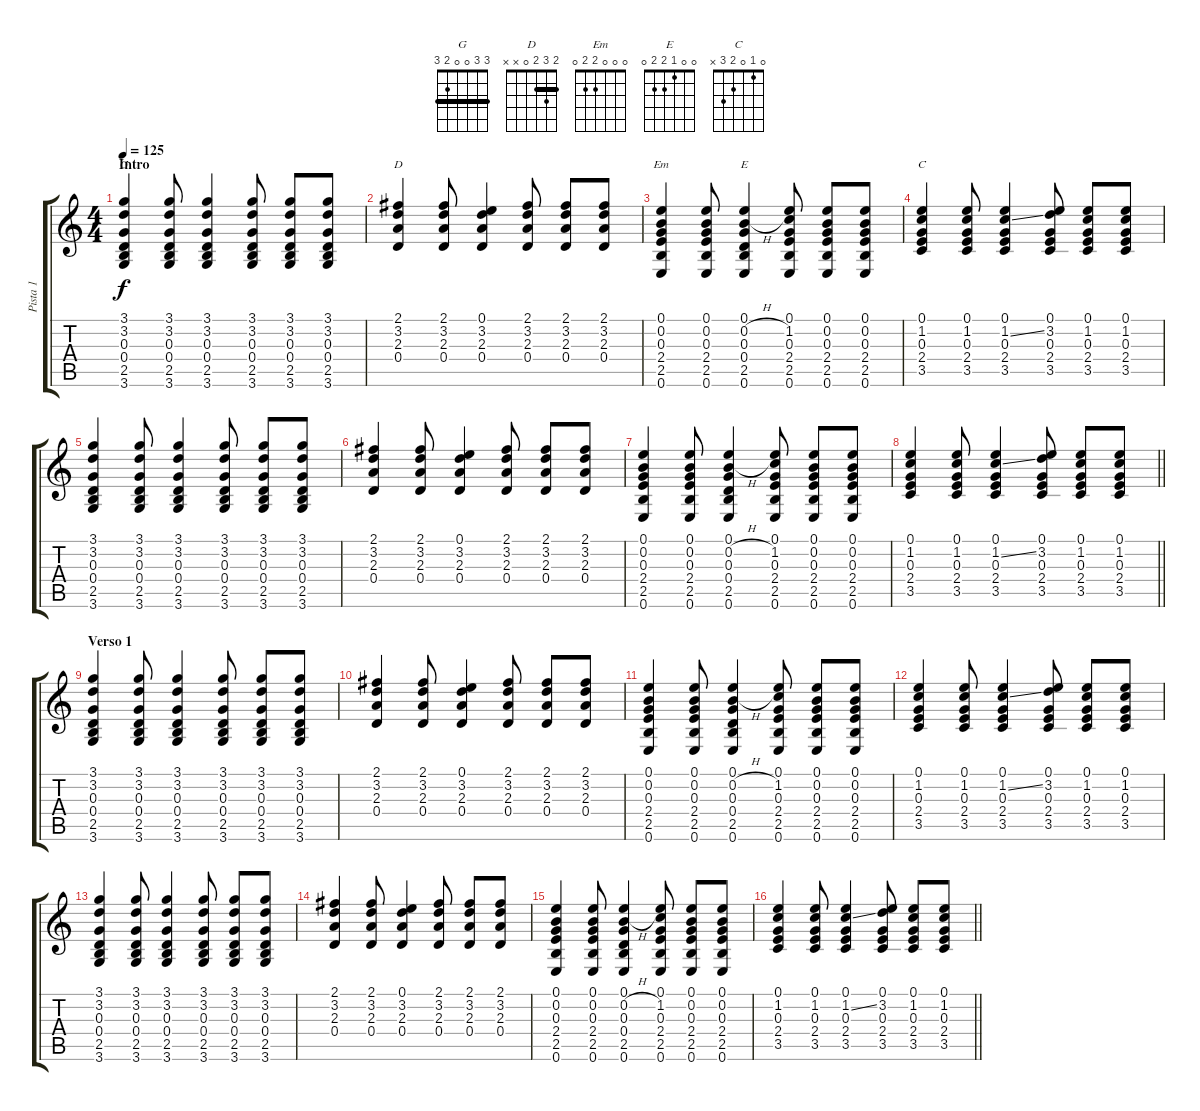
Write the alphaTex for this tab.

\track ("Pista 1" "Pista 1") {instrument acousticguitarsteel}
\staff {score tabs}
\tuning (E4 B3 G3 D3 A2 E2) {hide}
\chord ("G" 3 3 0 0 2 3) {barre 3}
\chord ("D" 2 3 2 0 x x) {barre 2}
\chord ("Em" 0 0 0 2 2 0)
\chord ("E" 0 0 1 2 2 0)
\chord ("C" 0 1 0 2 3 x)
\ts (4 4)
\section ("" "Intro")
\tempo 125
\clef g2
\ks c
(3.1 3.2 0.3 0.4 2.5 3.6).4{ch "G" dy f instrument acousticguitarsteel} (3.1 3.2 0.3 0.4 2.5 3.6).8 (3.1 3.2 0.3 0.4 2.5 3.6).4 (3.1 3.2 0.3 0.4 2.5 3.6).8 (3.1 3.2 0.3 0.4 2.5 3.6).8 (3.1 3.2 0.3 0.4 2.5 3.6).8 |
(2.1 3.2 2.3 0.4).4{ch "D"} (2.1 3.2 2.3 0.4).8 (0.1 3.2 2.3 0.4).4 (2.1 3.2 2.3 0.4).8 (2.1 3.2 2.3 0.4).8 (2.1 3.2 2.3 0.4).8 |
(0.1 0.2 0.3 2.4 2.5 0.6).4{ch "Em"} (0.1 0.2 0.3 2.4 2.5 0.6).8 (0.1 0.2{h} 0.3 0.4 2.5 0.6).4{ch "E"} (0.1 1.2 0.3 2.4 2.5 0.6).8 (0.1 0.2 0.3 2.4 2.5 0.6).8 (0.1 0.2 0.3 2.4 2.5 0.6).8 |
(0.1 1.2 0.3 2.4 3.5).4{ch "C"} (0.1 1.2 0.3 2.4 3.5).8 (0.1 1.2{ss} 0.3 2.4 3.5).4 (0.1 3.2 0.3 2.4 3.5).8 (0.1 1.2 0.3 2.4 3.5).8 (0.1 1.2 0.3 2.4 3.5).8 |
(3.1 3.2 0.3 0.4 2.5 3.6).4 (3.1 3.2 0.3 0.4 2.5 3.6).8 (3.1 3.2 0.3 0.4 2.5 3.6).4 (3.1 3.2 0.3 0.4 2.5 3.6).8 (3.1 3.2 0.3 0.4 2.5 3.6).8 (3.1 3.2 0.3 0.4 2.5 3.6).8 |
(2.1 3.2 2.3 0.4).4 (2.1 3.2 2.3 0.4).8 (0.1 3.2 2.3 0.4).4 (2.1 3.2 2.3 0.4).8 (2.1 3.2 2.3 0.4).8 (2.1 3.2 2.3 0.4).8 |
(0.1 0.2 0.3 2.4 2.5 0.6).4 (0.1 0.2 0.3 2.4 2.5 0.6).8 (0.1 0.2{h} 0.3 0.4 2.5 0.6).4 (0.1 1.2 0.3 2.4 2.5 0.6).8 (0.1 0.2 0.3 2.4 2.5 0.6).8 (0.1 0.2 0.3 2.4 2.5 0.6).8 |
\barLineRight lightlight
(0.1 1.2 0.3 2.4 3.5).4 (0.1 1.2 0.3 2.4 3.5).8 (0.1 1.2{ss} 0.3 2.4 3.5).4 (0.1 3.2 0.3 2.4 3.5).8 (0.1 1.2 0.3 2.4 3.5).8 (0.1 1.2 0.3 2.4 3.5).8 |
\section ("" "Verso 1")
(3.1 3.2 0.3 0.4 2.5 3.6).4 (3.1 3.2 0.3 0.4 2.5 3.6).8 (3.1 3.2 0.3 0.4 2.5 3.6).4 (3.1 3.2 0.3 0.4 2.5 3.6).8 (3.1 3.2 0.3 0.4 2.5 3.6).8 (3.1 3.2 0.3 0.4 2.5 3.6).8 |
(2.1 3.2 2.3 0.4).4 (2.1 3.2 2.3 0.4).8 (0.1 3.2 2.3 0.4).4 (2.1 3.2 2.3 0.4).8 (2.1 3.2 2.3 0.4).8 (2.1 3.2 2.3 0.4).8 |
(0.1 0.2 0.3 2.4 2.5 0.6).4 (0.1 0.2 0.3 2.4 2.5 0.6).8 (0.1 0.2{h} 0.3 0.4 2.5 0.6).4 (0.1 1.2 0.3 2.4 2.5 0.6).8 (0.1 0.2 0.3 2.4 2.5 0.6).8 (0.1 0.2 0.3 2.4 2.5 0.6).8 |
(0.1 1.2 0.3 2.4 3.5).4 (0.1 1.2 0.3 2.4 3.5).8 (0.1 1.2{ss} 0.3 2.4 3.5).4 (0.1 3.2 0.3 2.4 3.5).8 (0.1 1.2 0.3 2.4 3.5).8 (0.1 1.2 0.3 2.4 3.5).8 |
(3.1 3.2 0.3 0.4 2.5 3.6).4 (3.1 3.2 0.3 0.4 2.5 3.6).8 (3.1 3.2 0.3 0.4 2.5 3.6).4 (3.1 3.2 0.3 0.4 2.5 3.6).8 (3.1 3.2 0.3 0.4 2.5 3.6).8 (3.1 3.2 0.3 0.4 2.5 3.6).8 |
(2.1 3.2 2.3 0.4).4 (2.1 3.2 2.3 0.4).8 (0.1 3.2 2.3 0.4).4 (2.1 3.2 2.3 0.4).8 (2.1 3.2 2.3 0.4).8 (2.1 3.2 2.3 0.4).8 |
(0.1 0.2 0.3 2.4 2.5 0.6).4 (0.1 0.2 0.3 2.4 2.5 0.6).8 (0.1 0.2{h} 0.3 0.4 2.5 0.6).4 (0.1 1.2 0.3 2.4 2.5 0.6).8 (0.1 0.2 0.3 2.4 2.5 0.6).8 (0.1 0.2 0.3 2.4 2.5 0.6).8 |
\barLineRight lightlight
(0.1 1.2 0.3 2.4 3.5).4 (0.1 1.2 0.3 2.4 3.5).8 (0.1 1.2{ss} 0.3 2.4 3.5).4 (0.1 3.2 0.3 2.4 3.5).8 (0.1 1.2 0.3 2.4 3.5).8 (0.1 1.2 0.3 2.4 3.5).8
